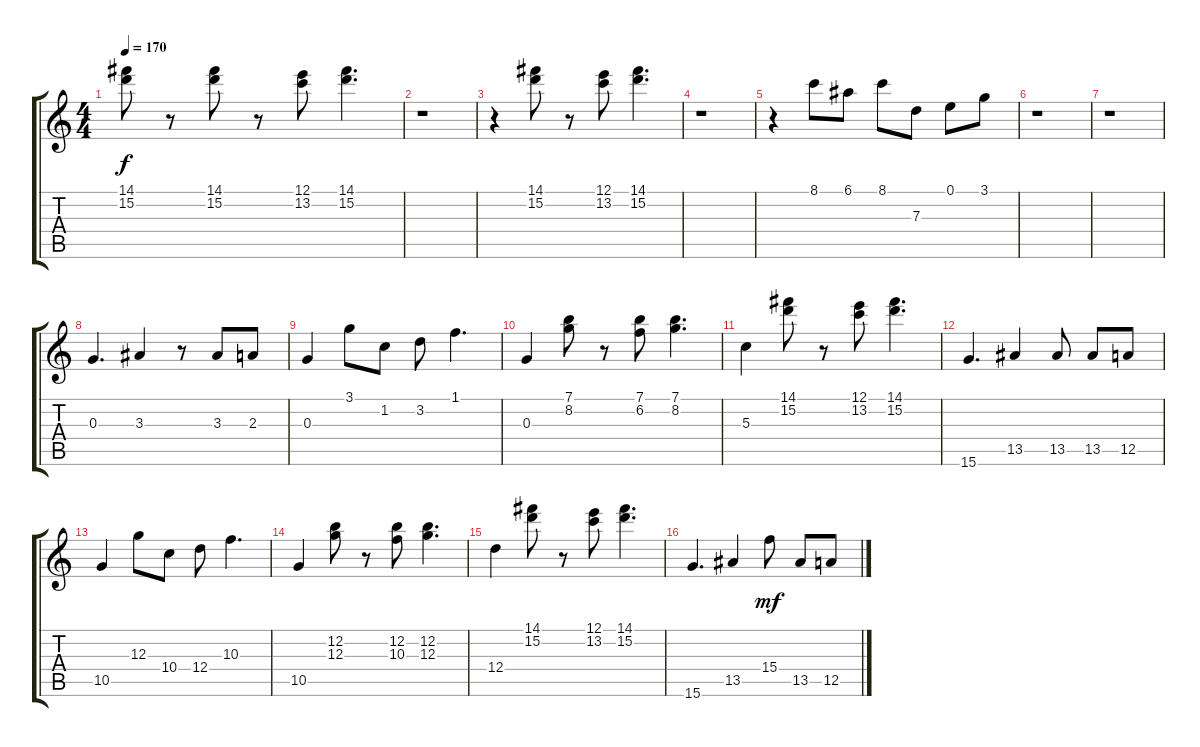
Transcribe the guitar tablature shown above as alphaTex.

\track "" {instrument electricguitarjazz}
\staff {score tabs}
\tuning (E4 B3 G3 D3 A2 E2) {hide}
\ts (4 4)
\tempo 170
\clef g2
\ks c
(14.1 15.2).8{dy f} r.8 (14.1 15.2).8 r.8 (12.1 13.2).8 (14.1 15.2).4{d} |
r.1 |
r.4 (14.1 15.2).8 r.8 (12.1 13.2).8 (14.1 15.2).4{d} |
r.1 |
r.4 8.1.8 6.1.8 8.1.8 7.3.8 0.1.8 3.1.8 |
r.1 |
r.1 |
0.3.4{d} 3.3.4 r.8 3.3.8 2.3.8 |
0.3.4 3.1.8 1.2.8 3.2.8 1.1.4{d} |
0.3.4 (7.1 8.2).8 r.8 (7.1 6.2).8 (7.1 8.2).4{d} |
5.3.4 (14.1 15.2).8 r.8 (12.1 13.2).8 (14.1 15.2).4{d} |
15.6.4{d} 13.5.4 13.5.8 13.5.8 12.5.8 |
10.5.4 12.3.8 10.4.8 12.4.8 10.3.4{d} |
10.5.4 (12.2 12.3).8 r.8 (12.2 10.3).8 (12.2 12.3).4{d} |
12.4.4 (14.1 15.2).8 r.8 (12.1 13.2).8 (14.1 15.2).4{d} |
15.6.4{d} 13.5.4 15.4.8{dy mf} 13.5.8 12.5.8
